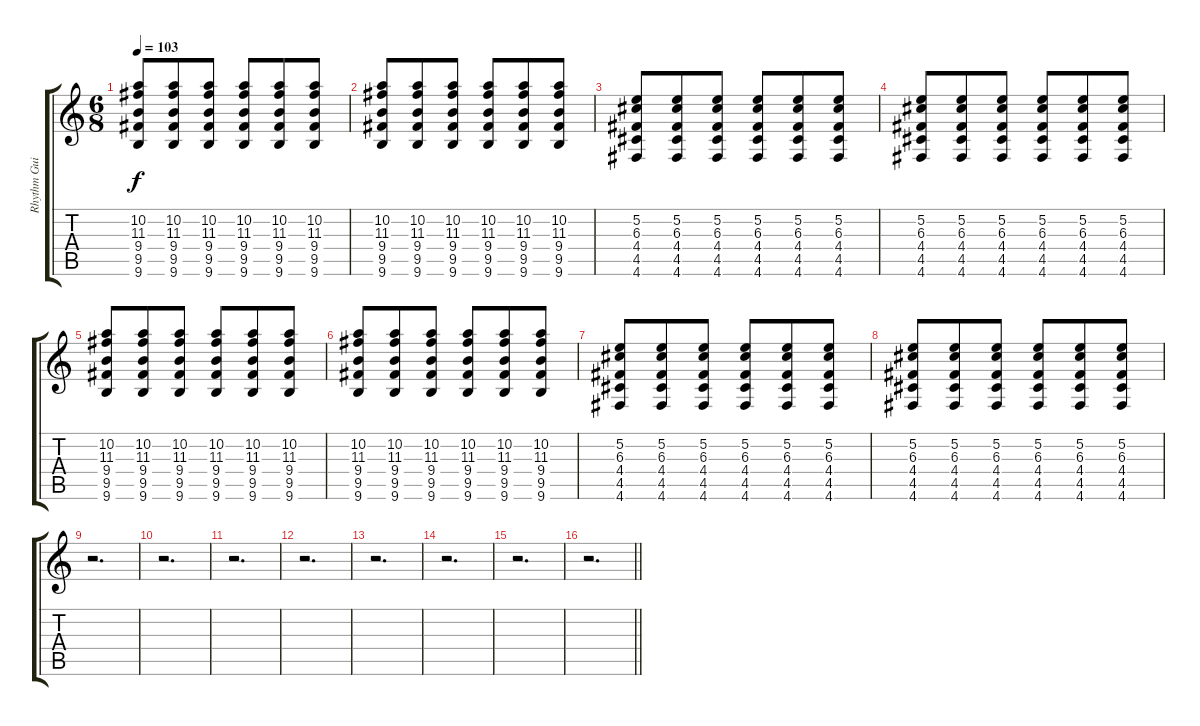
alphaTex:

\track ("Rhythm Guitar (6 strings)" "Rhythm Gui") {instrument distortionguitar}
\staff {score tabs}
\tuning (E4 B3 G3 D3 A2 D2) {hide}
\ts (6 8)
\tempo 103
\clef g2
\ks c
(10.2 11.3 9.4 9.5 9.6).8{dy f} (10.2 11.3 9.4 9.5 9.6).8 (10.2 11.3 9.4 9.5 9.6).8 (10.2 11.3 9.4 9.5 9.6).8 (10.2 11.3 9.4 9.5 9.6).8 (10.2 11.3 9.4 9.5 9.6).8 |
(10.2 11.3 9.4 9.5 9.6).8 (10.2 11.3 9.4 9.5 9.6).8 (10.2 11.3 9.4 9.5 9.6).8 (10.2 11.3 9.4 9.5 9.6).8 (10.2 11.3 9.4 9.5 9.6).8 (10.2 11.3 9.4 9.5 9.6).8 |
(5.2 6.3 4.4 4.5 4.6).8 (5.2 6.3 4.4 4.5 4.6).8 (5.2 6.3 4.4 4.5 4.6).8 (5.2 6.3 4.4 4.5 4.6).8 (5.2 6.3 4.4 4.5 4.6).8 (5.2 6.3 4.4 4.5 4.6).8 |
(5.2 6.3 4.4 4.5 4.6).8 (5.2 6.3 4.4 4.5 4.6).8 (5.2 6.3 4.4 4.5 4.6).8 (5.2 6.3 4.4 4.5 4.6).8 (5.2 6.3 4.4 4.5 4.6).8 (5.2 6.3 4.4 4.5 4.6).8 |
(10.2 11.3 9.4 9.5 9.6).8 (10.2 11.3 9.4 9.5 9.6).8 (10.2 11.3 9.4 9.5 9.6).8 (10.2 11.3 9.4 9.5 9.6).8 (10.2 11.3 9.4 9.5 9.6).8 (10.2 11.3 9.4 9.5 9.6).8 |
(10.2 11.3 9.4 9.5 9.6).8 (10.2 11.3 9.4 9.5 9.6).8 (10.2 11.3 9.4 9.5 9.6).8 (10.2 11.3 9.4 9.5 9.6).8 (10.2 11.3 9.4 9.5 9.6).8 (10.2 11.3 9.4 9.5 9.6).8 |
(5.2 6.3 4.4 4.5 4.6).8 (5.2 6.3 4.4 4.5 4.6).8 (5.2 6.3 4.4 4.5 4.6).8 (5.2 6.3 4.4 4.5 4.6).8 (5.2 6.3 4.4 4.5 4.6).8 (5.2 6.3 4.4 4.5 4.6).8 |
(5.2 6.3 4.4 4.5 4.6).8 (5.2 6.3 4.4 4.5 4.6).8 (5.2 6.3 4.4 4.5 4.6).8 (5.2 6.3 4.4 4.5 4.6).8 (5.2 6.3 4.4 4.5 4.6).8 (5.2 6.3 4.4 4.5 4.6).8 |
r.2{d} |
r.2{d} |
r.2{d} |
r.2{d} |
r.2{d} |
r.2{d} |
r.2{d} |
\barLineRight lightlight
r.2{d}
